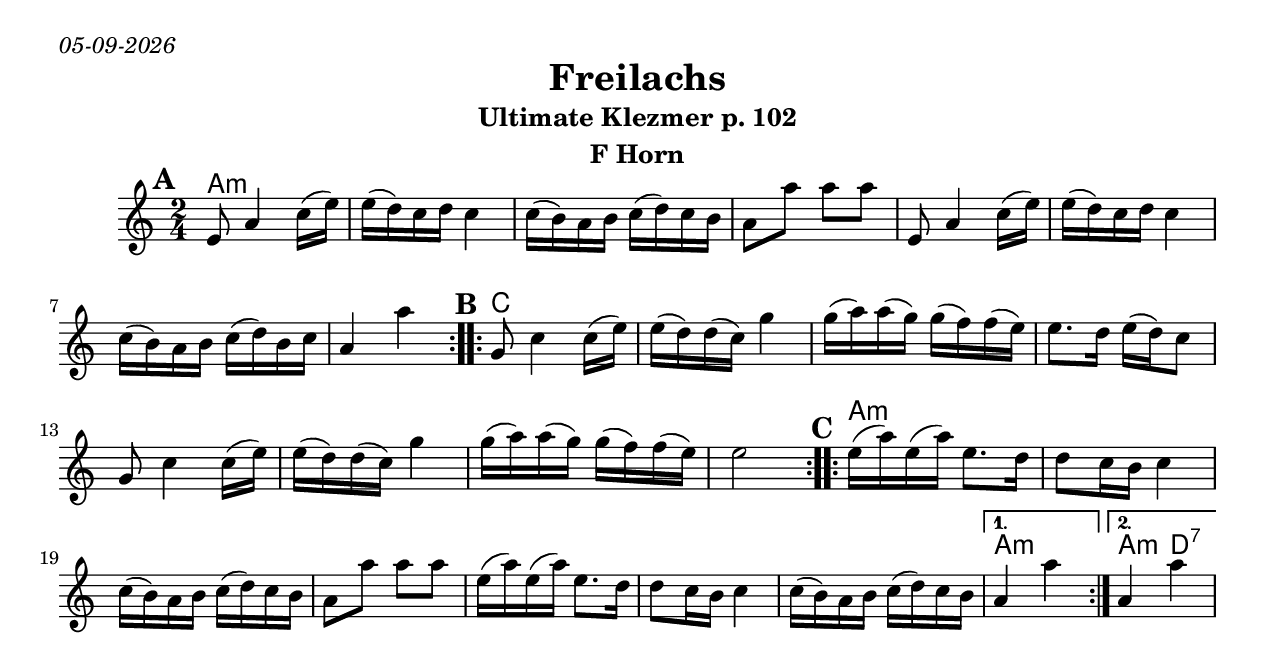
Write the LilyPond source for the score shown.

\version "2.18.0"
\include "english.ly"
\pointAndClickOff
\paper{
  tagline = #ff
  print-all-headers = ##t
  #(set-paper-size "letter")
}
date = #(strftime "%d-%m-%Y" (localtime (current-time)))

\markup{ \italic{ \date }  }

%\markup{ Got something to say? }

global = {
  \clef treble
  \key a \minor
  \time 2/4
  \set Score.markFormatter = #format-mark-box-alphabet
}

%#################################### Melody ########################
%melody =  \transpose c d \relative c' {  %transpose for clarinet
melody = \relative c' {
  \global
  %\partial 16*3 a16 d f   %lead in notes

  \repeat volta 2{
   \mark \default
   e8 a4  c16(e)
   e16(d) c d c4
   c16(b) a b c(d) c b
   a8 a' a a

   e,8 a4 c16(e)
   e16(d) c d c4
   c16(b) a b c(d) b c
   a4 a'
  }


  \repeat volta 2{
   \mark \default
   g,8 c4 c16(e)
   e16(d) d(c) g'4
   g16(a) a(g) g(f) f(e)
   e8. d16 e(d) c8

   g8 c4 c16(e)
   e16(d) d(c) g'4
   g16(a) a(g) g(f) f(e)
   e2
  }

 \repeat volta 2{
 \mark \default
 e16(a) e (a) e8. d16
 d8 c16 b c4
 c16(b) a b c(d) c b
 a8 a' a a

 e16(a) e (a) e8. d16
 d8 c16 b c4
 c16(b) a b c(d) c b
 %a4 a'
 }
 \alternative{
   {a4 a'}
   {a,4 a'}
}
}
%################################# Lyrics #####################
%\addlyrics{ \set stanza = #"1. " }
%################################# Chords #######################
harmonies = \chordmode {
  a2*8:m
  c2*8
  a2*7:m
  a2:m
  a4:m d4:7

}

\score {
  % transpose score below
  %\transpose c d
  <<
    \new ChordNames {
      \set chordChanges = ##f
      \harmonies
    }
    \new Staff   \melody
  >>
  \header{
    title= "Freilachs"
    subtitle="Ultimate Klezmer p. 102"
    composer= ""
    instrument = "F Horn"
    arranger= ""
  }
  \layout{indent = 1.0\cm}
  \midi {
    \tempo 4 = 120

    % \midi { }
  }
}
%{
% more verses:
\markup{}
\markup {
  \font-size #2
  \fill-line {
    \hspace #0.1 % distance from left margin
    \column {
      \line { "1."
	\column {
	  ""
	}
      }
      \hspace #0.2 % vertical distance between verses
      \line { "2."
	\column {
	 ""
	}
      }
    }
    \hspace #0.1  % horiz. distance between columns
    \column {
      \line { "3."
	\column {
	  ""
	}
      }
      \hspace #0.2 % distance between verses
      \line { "4."
	\column {
	 ""
	}
      }
    }
    \hspace #0.1 % distance to right margin
  }
}

%}
